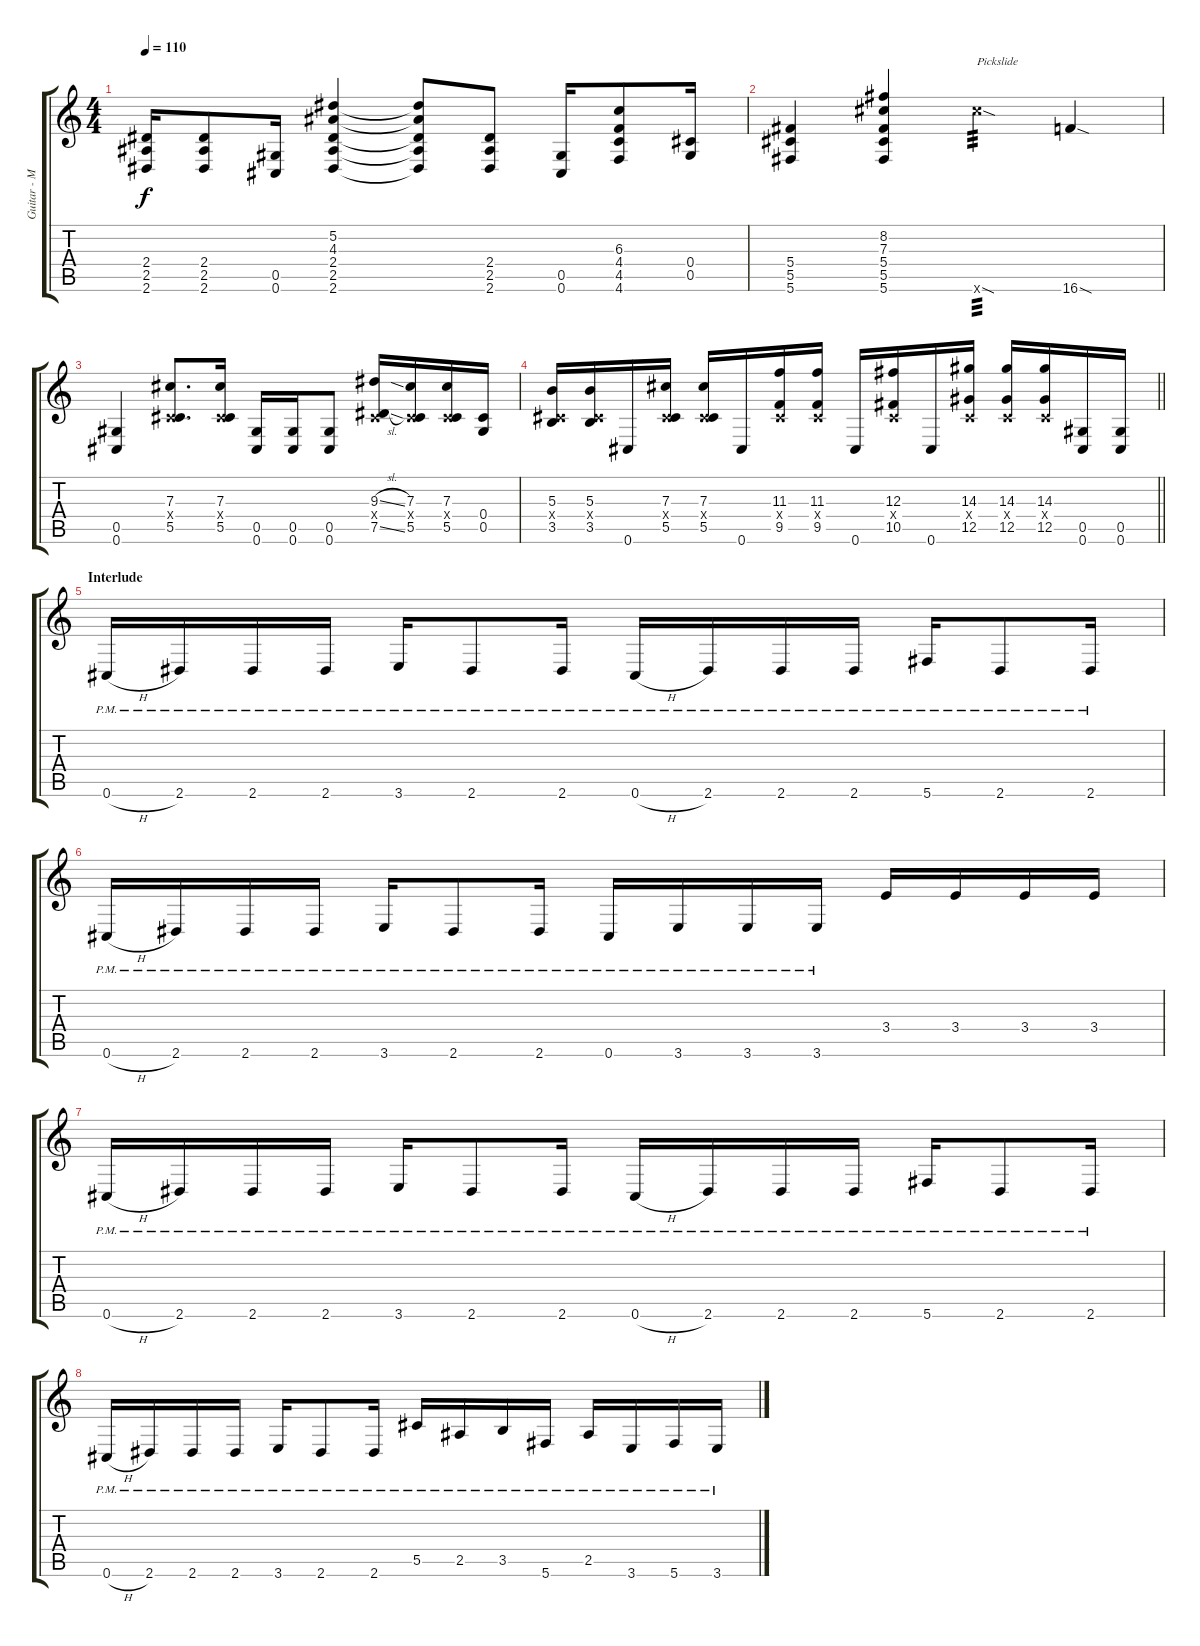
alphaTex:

\track ("Guitar - Mark" "Guitar - M") {instrument distortionguitar}
\staff {score tabs}
\tuning (Eb4 Bb3 Gb3 Db3 Ab2 Db2) {hide}
\ts (4 4)
\tempo 110
\clef g2
\ks c
(2.4 2.5 2.6).16{dy f} (2.4 2.5 2.6).8 (0.5 0.6).16 (5.2 4.3 2.4 2.5 2.6).4 (5.2{t} 4.3{t} 2.4{t} 2.5{t} 2.6{t}).8 (2.4 2.5 2.6).8 (0.5 0.6).16 (6.3 4.4 4.5 4.6).8 (0.4 0.5).16 |
(5.4 5.5 5.6).4 (8.2 7.3 5.4 5.5 5.6).4 24.6{sod x}.4{txt "Pickslide" tp 3} 16.6{sod}.4 |
(0.5 0.6).4 (7.3 0.4{x} 5.5).8{d} (7.3 0.4{x} 5.5).16 (0.5 0.6).16 (0.5 0.6).16 (0.5 0.6).8 (9.3{sl} 0.4{x} 7.5{sl}).16 (7.3 0.4{x} 5.5).16 (7.3 0.4{x} 5.5).16 (0.4 0.5).16 |
\barLineRight lightlight
(5.3 0.4{x} 3.5).16 (5.3 0.4{x} 3.5).16 0.6.16 (7.3 0.4{x} 5.5).16 (7.3 0.4{x} 5.5).16 0.6.16 (11.3 0.4{x} 9.5).16 (11.3 0.4{x} 9.5).16 0.6.16 (12.3 0.4{x} 10.5).16 0.6.16 (14.3 0.4{x} 12.5).16 (14.3 0.4{x} 12.5).16 (14.3 0.4{x} 12.5).16 (0.5 0.6).16 (0.5 0.6).16 |
\section ("" "Interlude")
0.6{h pm}.16 2.6{pm}.16 2.6{pm}.16 2.6{pm}.16 3.6{pm}.16 2.6{pm}.8 2.6{pm}.16 0.6{h pm}.16 2.6{pm}.16 2.6{pm}.16 2.6{pm}.16 5.6{pm}.16 2.6{pm}.8 2.6{pm}.16 |
0.6{h pm}.16 2.6{pm}.16 2.6{pm}.16 2.6{pm}.16 3.6{pm}.16 2.6{pm}.8 2.6{pm}.16 0.6{pm}.16 3.6{pm}.16 3.6{pm}.16 3.6{pm}.16 3.4.16 3.4.16 3.4.16 3.4.16 |
0.6{h pm}.16 2.6{pm}.16 2.6{pm}.16 2.6{pm}.16 3.6{pm}.16 2.6{pm}.8 2.6{pm}.16 0.6{h pm}.16 2.6{pm}.16 2.6{pm}.16 2.6{pm}.16 5.6{pm}.16 2.6{pm}.8 2.6{pm}.16 |
0.6{h pm}.16 2.6{pm}.16 2.6{pm}.16 2.6{pm}.16 3.6{pm}.16 2.6{pm}.8 2.6{pm}.16 5.5{pm}.16 2.5{pm}.16 3.5{pm}.16 5.6{pm}.16 2.5{pm}.16 3.6{pm}.16 5.6{pm}.16 3.6{pm}.16
